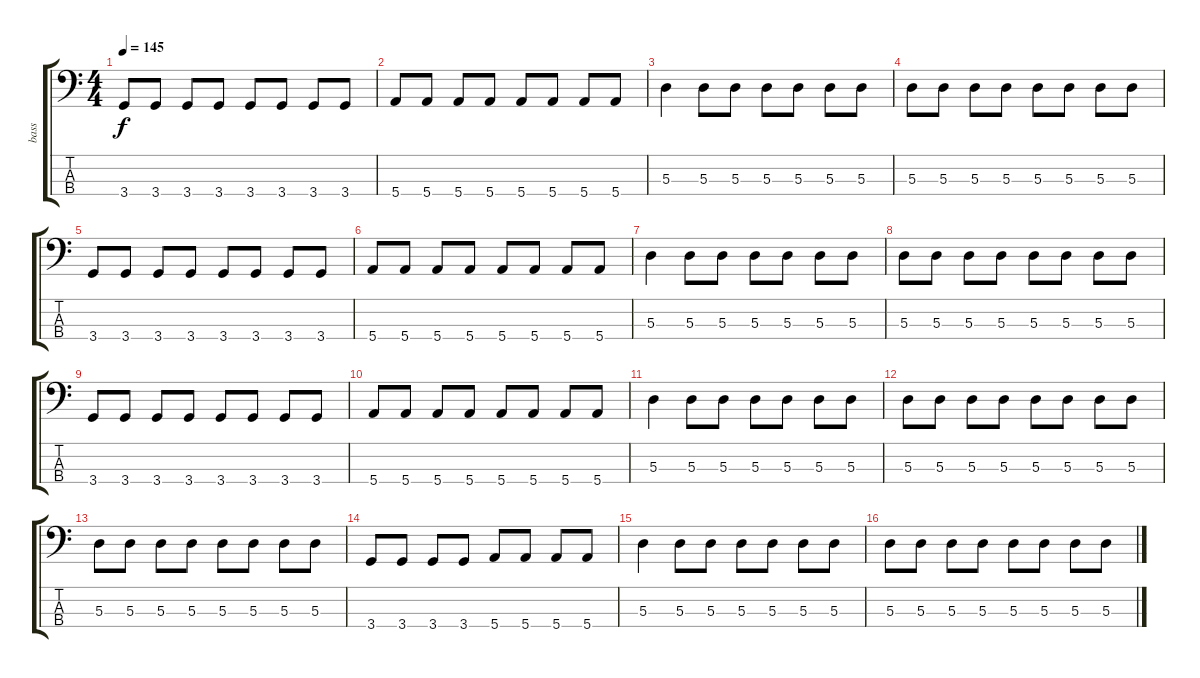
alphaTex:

\track ("bass" "bass") {instrument electricbassfinger}
\staff {score tabs}
\tuning (G2 D2 A1 E1) {hide}
\ts (4 4)
\tempo 145
\clef f4
\ks c
3.4.8{dy f} 3.4.8 3.4.8 3.4.8 3.4.8 3.4.8 3.4.8 3.4.8 |
5.4.8 5.4.8 5.4.8 5.4.8 5.4.8 5.4.8 5.4.8 5.4.8 |
5.3.4 5.3.8 5.3.8 5.3.8 5.3.8 5.3.8 5.3.8 |
5.3.8 5.3.8 5.3.8 5.3.8 5.3.8 5.3.8 5.3.8 5.3.8 |
3.4.8 3.4.8 3.4.8 3.4.8 3.4.8 3.4.8 3.4.8 3.4.8 |
5.4.8 5.4.8 5.4.8 5.4.8 5.4.8 5.4.8 5.4.8 5.4.8 |
5.3.4 5.3.8 5.3.8 5.3.8 5.3.8 5.3.8 5.3.8 |
5.3.8 5.3.8 5.3.8 5.3.8 5.3.8 5.3.8 5.3.8 5.3.8 |
3.4.8 3.4.8 3.4.8 3.4.8 3.4.8 3.4.8 3.4.8 3.4.8 |
5.4.8 5.4.8 5.4.8 5.4.8 5.4.8 5.4.8 5.4.8 5.4.8 |
5.3.4 5.3.8 5.3.8 5.3.8 5.3.8 5.3.8 5.3.8 |
5.3.8 5.3.8 5.3.8 5.3.8 5.3.8 5.3.8 5.3.8 5.3.8 |
5.3.8 5.3.8 5.3.8 5.3.8 5.3.8 5.3.8 5.3.8 5.3.8 |
3.4.8 3.4.8 3.4.8 3.4.8 5.4.8 5.4.8 5.4.8 5.4.8 |
5.3.4 5.3.8 5.3.8 5.3.8 5.3.8 5.3.8 5.3.8 |
5.3.8 5.3.8 5.3.8 5.3.8 5.3.8 5.3.8 5.3.8 5.3.8
